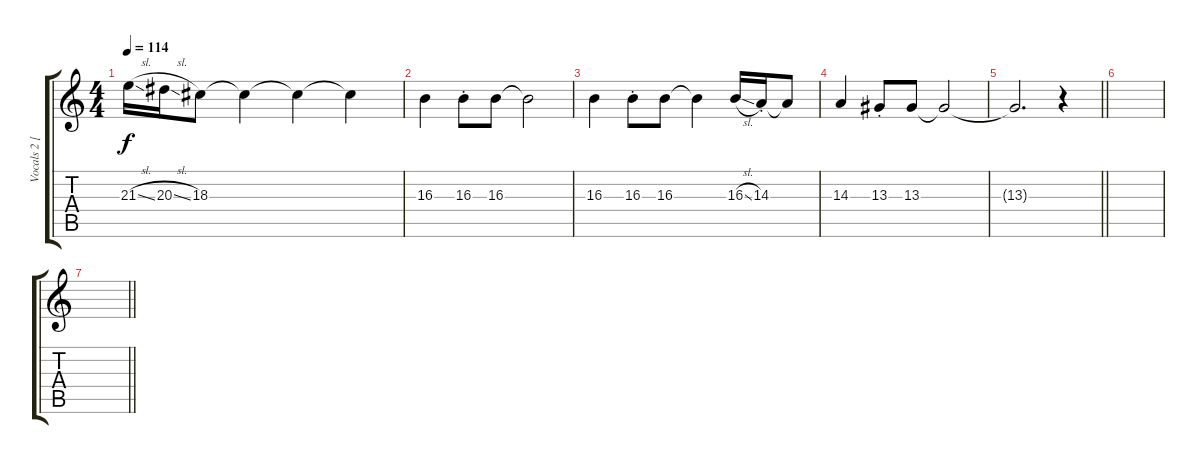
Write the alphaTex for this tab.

\track ("Vocals 2 [Backing]" "Vocals 2 [") {instrument piccolo}
\staff {score tabs}
\tuning (E4 B3 G3 D3 A2 E2) {hide}
\ts (4 4)
\tempo 114
\clef g2
\ks c
21.3{sl}.16{dy f} 20.3{sl}.16 18.3.8 18.3{t}.4 18.3{t}.4 18.3{t}.4 |
16.3.4 16.3{st}.8 16.3.8 16.3{t}.2 |
16.3.4 16.3{st}.8 16.3.8 16.3{t}.4 16.3{sl}.16 14.3{st}.16 14.3{t}.8 |
14.3.4 13.3{st}.8 13.3.8 13.3{t}.2 |
\barLineRight lightlight
13.3{t}.2{d} r.4 |
|
\barLineRight lightlight
